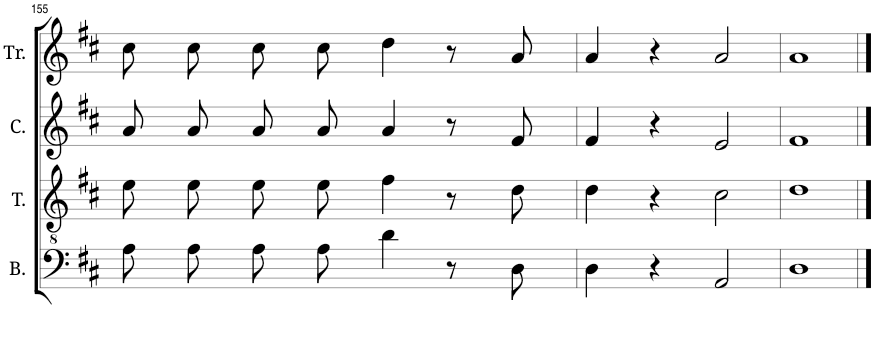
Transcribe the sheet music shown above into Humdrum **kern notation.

**kern	**kern	**kern	**kern
*part4	*part3	*part2	*part1
*staff4	*staff3	*staff2	*staff1
*I"B.	*I"T.	*I"C.	*I"Tr.
*I'B.	*I'T.	*I'C.	*I'Tr.
!!LO:PB:g=z
*clefF4	*clefGv2	*clefG2	*clefG2
*k[f#c#]	*k[f#c#]	*k[f#c#]	*k[f#c#]
*M2/2	*M2/2	*M2/2	*M2/2
*met(c|)	*met(c|)	*met(c|)	*met(c|)
=155	=155	=155	=155
8A\L	8e\L	8a/L	8cc#\L
8A\	8e\	8a/	8cc#\
8A\	8e\	8a/	8cc#\
8A\J	8e\J	8a/J	8cc#\J
4d\	4f#\	4a/	4dd\
8r	8r	8r	8r
8D\	8d\	8f#/	8a/
=156	=156	=156	=156
4D\	4d\	4f#/	4a/
4r	4r	4r	4r
2AA/	2c#\	2e/	2a/
=157	=157	=157	=157
1D	1d	1f#	1a
==	==	==	==
*-	*-	*-	*-
